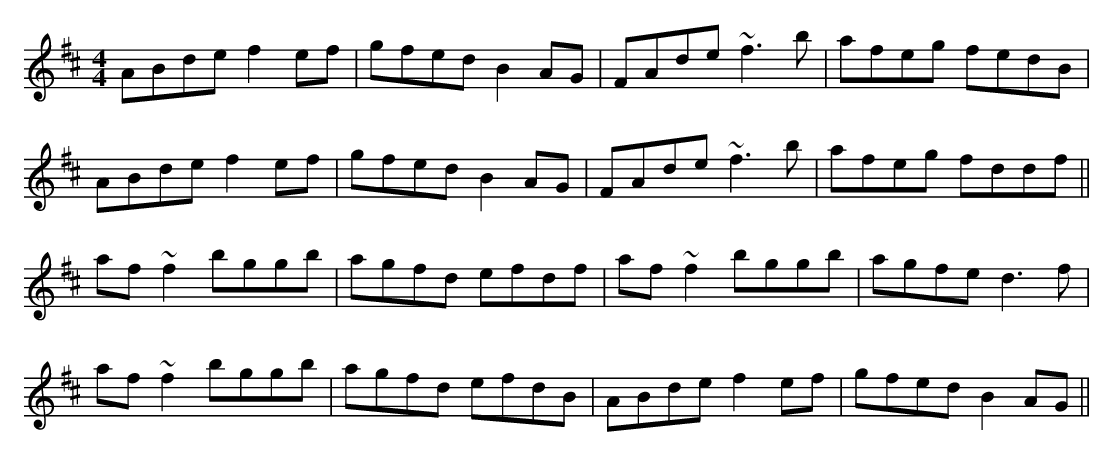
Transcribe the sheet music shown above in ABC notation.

X:1
M:4/4
K:D
ABde f2ef|gfed B2AG|FAde ~f3b|afeg fedB|
ABde f2ef|gfed B2AG|FAde ~f3b|afeg fddf||
af~f2 bggb|agfd efdf|af~f2 bggb|agfe d3f|
af~f2 bggb|agfd efdB|ABde f2ef|gfed B2AG||
